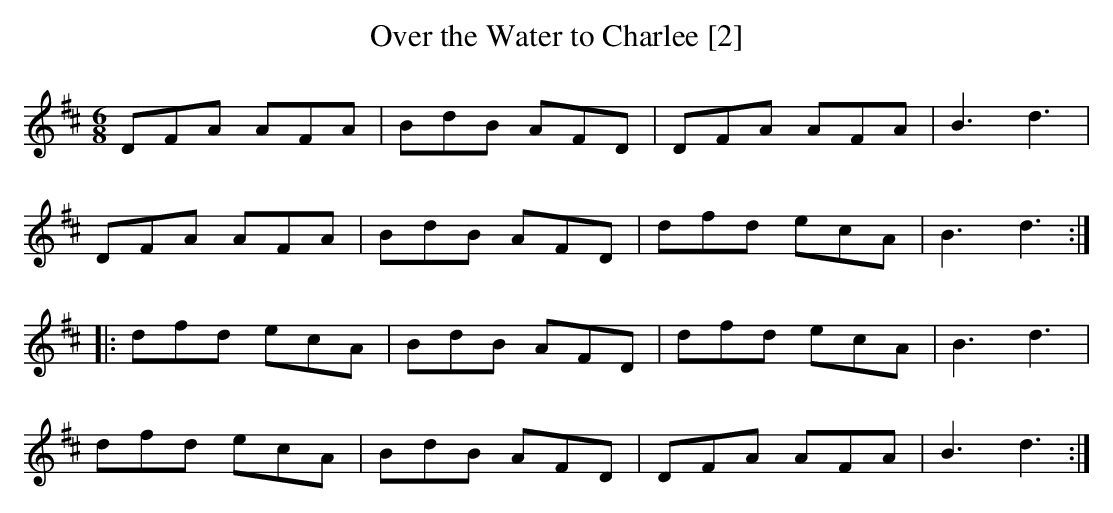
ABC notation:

X:1
T:Over the Water to Charlee [2]
M:6/8
L:1/8
K:D
DFA AFA|BdB AFD|DFA AFA|B3 d3|
DFA AFA|BdB AFD|dfd ecA|B3 d3:|
|:dfd ecA|BdB AFD|dfd ecA|B3 d3|
dfd ecA|BdB AFD|DFA AFA|B3 d3:|]
